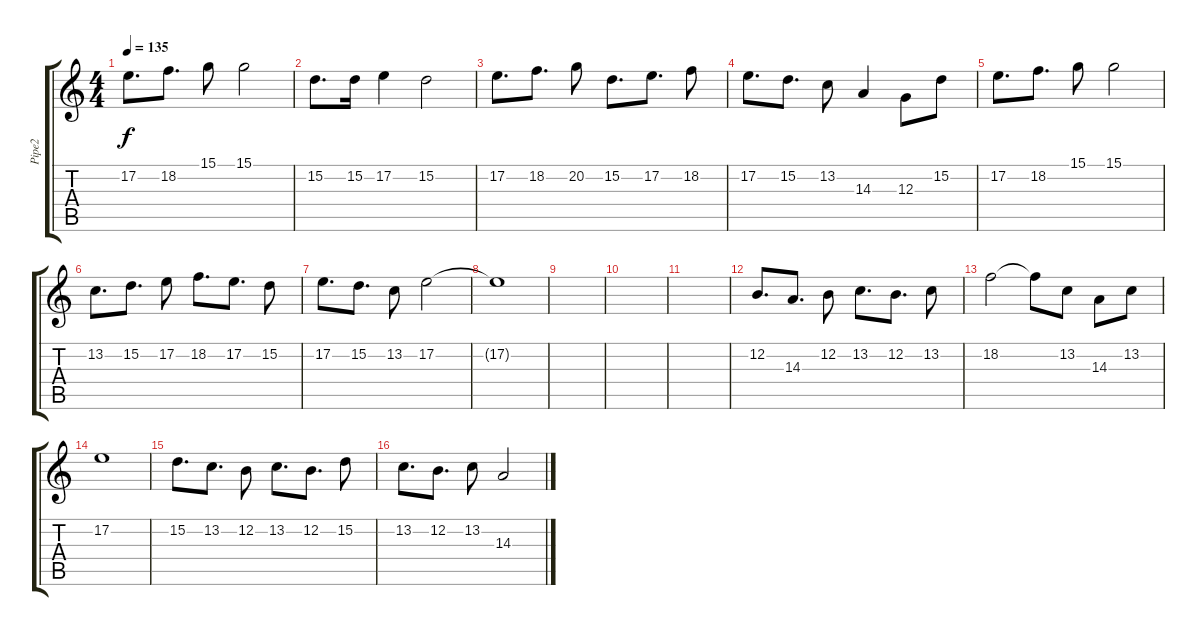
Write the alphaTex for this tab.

\track ("Pipe2" "Pipe2") {instrument altosax}
\staff {score tabs}
\tuning (E4 B3 G3 D3 A2 E2) {hide}
\ts (4 4)
\tempo 135
\clef g2
\ks c
17.2.8{d dy f} 18.2.8{d} 15.1.8 15.1.2 |
15.2.8{d} 15.2.16 17.2.4 15.2.2 |
17.2.8{d} 18.2.8{d} 20.2.8 15.2.8{d} 17.2.8{d} 18.2.8 |
17.2.8{d} 15.2.8{d} 13.2.8 14.3.4 12.3.8 15.2.8 |
17.2.8{d} 18.2.8{d} 15.1.8 15.1.2 |
13.2.8{d} 15.2.8{d} 17.2.8 18.2.8{d} 17.2.8{d} 15.2.8 |
17.2.8{d} 15.2.8{d} 13.2.8 17.2.2 |
17.2{t}.1 |
|
|
|
12.2.8{d} 14.3.8{d} 12.2.8 13.2.8{d} 12.2.8{d} 13.2.8 |
18.2.2 18.2{t}.8 13.2.8 14.3.8 13.2.8 |
17.2.1 |
15.2.8{d} 13.2.8{d} 12.2.8 13.2.8{d} 12.2.8{d} 15.2.8 |
13.2.8{d} 12.2.8{d} 13.2.8 14.3.2
